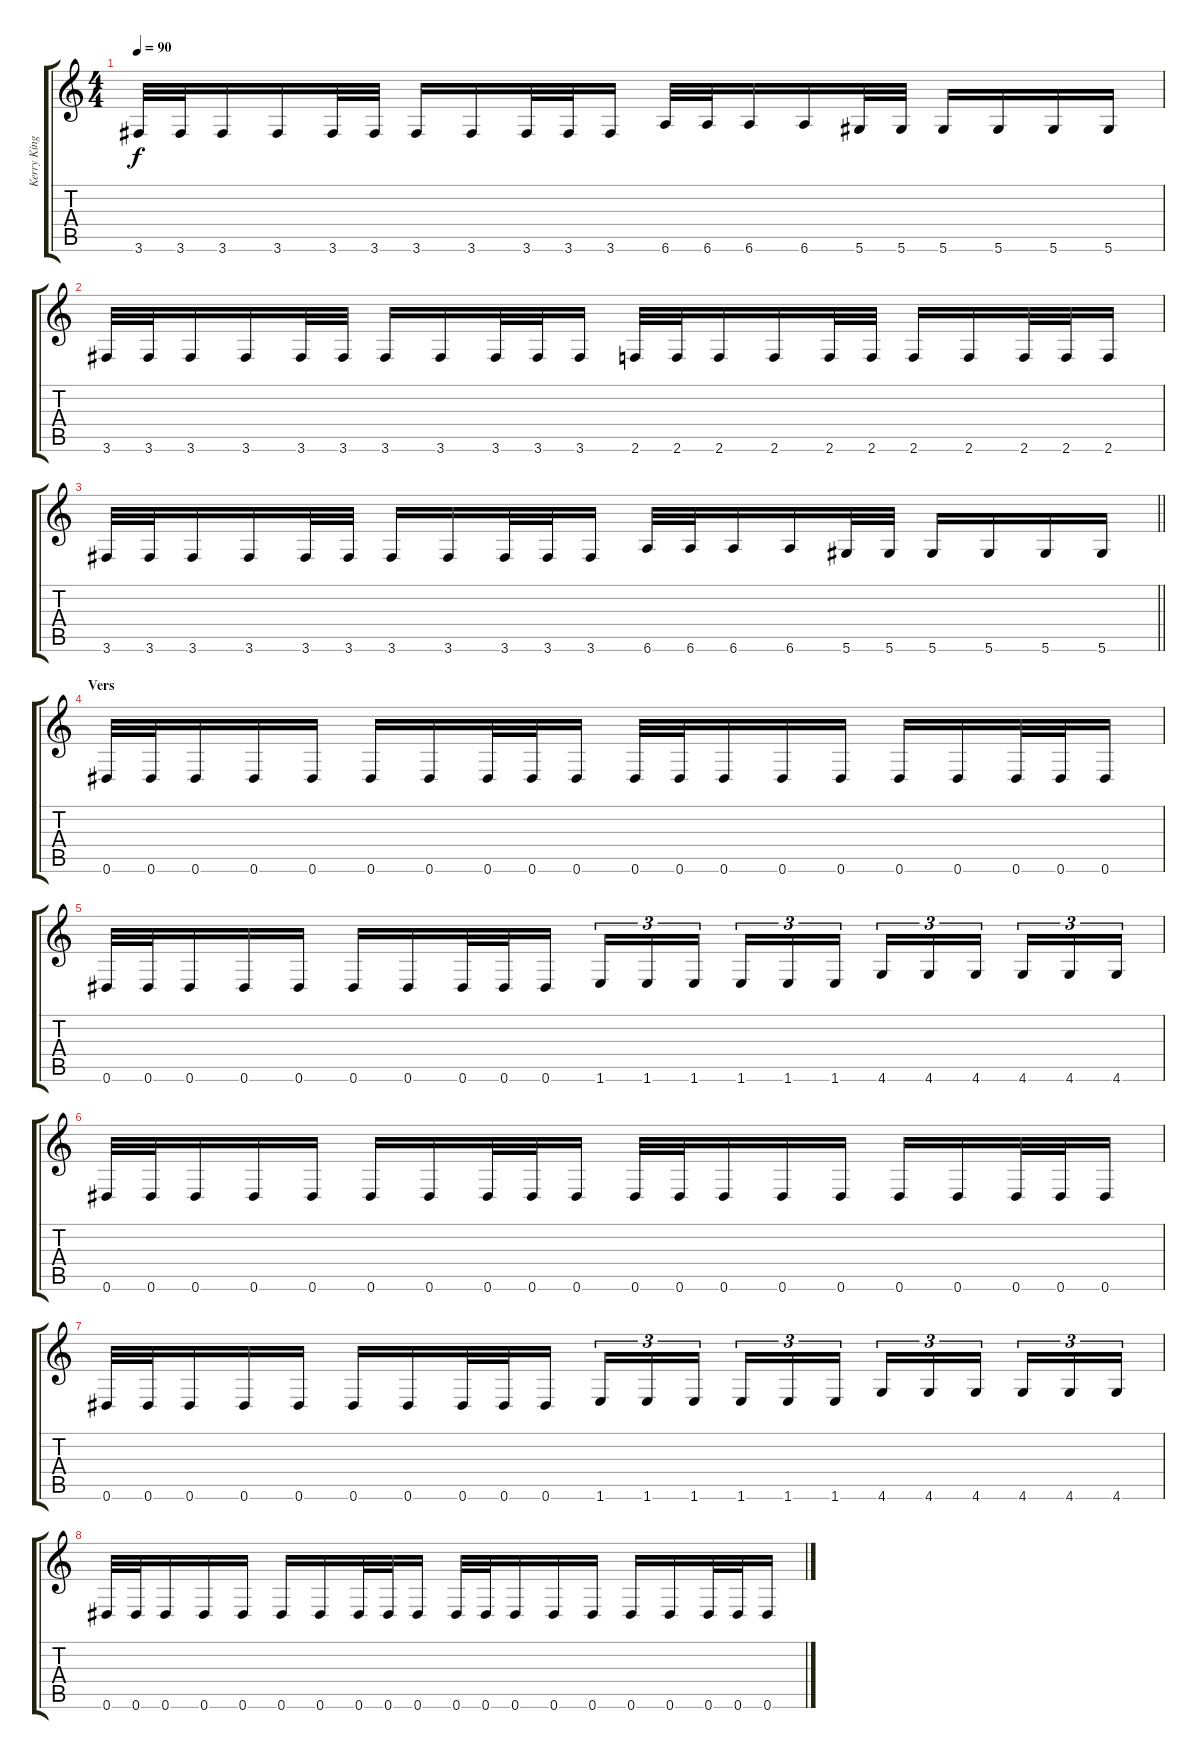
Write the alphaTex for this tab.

\track ("Kerry King" "Kerry King") {instrument overdrivenguitar}
\staff {score tabs}
\tuning (Eb4 Bb3 Gb3 Db3 Ab2 Eb2) {hide}
\ts (4 4)
\tempo 90
\clef g2
\ks c
3.6.32{dy f} 3.6.32 3.6.16 3.6.16 3.6.32 3.6.32 3.6.16 3.6.16 3.6.32 3.6.32 3.6.16 6.6.32 6.6.32 6.6.16 6.6.16 5.6.32 5.6.32 5.6.16 5.6.16 5.6.16 5.6.16 |
3.6.32 3.6.32 3.6.16 3.6.16 3.6.32 3.6.32 3.6.16 3.6.16 3.6.32 3.6.32 3.6.16 2.6.32 2.6.32 2.6.16 2.6.16 2.6.32 2.6.32 2.6.16 2.6.16 2.6.32 2.6.32 2.6.16 |
\barLineRight lightlight
3.6.32 3.6.32 3.6.16 3.6.16 3.6.32 3.6.32 3.6.16 3.6.16 3.6.32 3.6.32 3.6.16 6.6.32 6.6.32 6.6.16 6.6.16 5.6.32 5.6.32 5.6.16 5.6.16 5.6.16 5.6.16 |
\section ("" "Vers")
0.6.32{volume 16} 0.6.32 0.6.16 0.6.16 0.6.16 0.6.16 0.6.16 0.6.32 0.6.32 0.6.16 0.6.32 0.6.32 0.6.16 0.6.16 0.6.16 0.6.16 0.6.16 0.6.32 0.6.32 0.6.16 |
0.6.32 0.6.32 0.6.16 0.6.16 0.6.16 0.6.16 0.6.16 0.6.32 0.6.32 0.6.16 1.6.16{tu (3 2)} 1.6.16{tu (3 2)} 1.6.16{tu (3 2) beam splitsecondary} 1.6.16{tu (3 2)} 1.6.16{tu (3 2)} 1.6.16{tu (3 2)} 4.6.16{tu (3 2)} 4.6.16{tu (3 2)} 4.6.16{tu (3 2) beam splitsecondary} 4.6.16{tu (3 2)} 4.6.16{tu (3 2)} 4.6.16{tu (3 2)} |
0.6.32 0.6.32 0.6.16 0.6.16 0.6.16 0.6.16 0.6.16 0.6.32 0.6.32 0.6.16 0.6.32 0.6.32 0.6.16 0.6.16 0.6.16 0.6.16 0.6.16 0.6.32 0.6.32 0.6.16 |
0.6.32 0.6.32 0.6.16 0.6.16 0.6.16 0.6.16 0.6.16 0.6.32 0.6.32 0.6.16 1.6.16{tu (3 2)} 1.6.16{tu (3 2)} 1.6.16{tu (3 2) beam splitsecondary} 1.6.16{tu (3 2)} 1.6.16{tu (3 2)} 1.6.16{tu (3 2)} 4.6.16{tu (3 2)} 4.6.16{tu (3 2)} 4.6.16{tu (3 2) beam splitsecondary} 4.6.16{tu (3 2)} 4.6.16{tu (3 2)} 4.6.16{tu (3 2)} |
0.6.32 0.6.32 0.6.16 0.6.16 0.6.16 0.6.16 0.6.16 0.6.32 0.6.32 0.6.16 0.6.32 0.6.32 0.6.16 0.6.16 0.6.16 0.6.16 0.6.16 0.6.32 0.6.32 0.6.16
